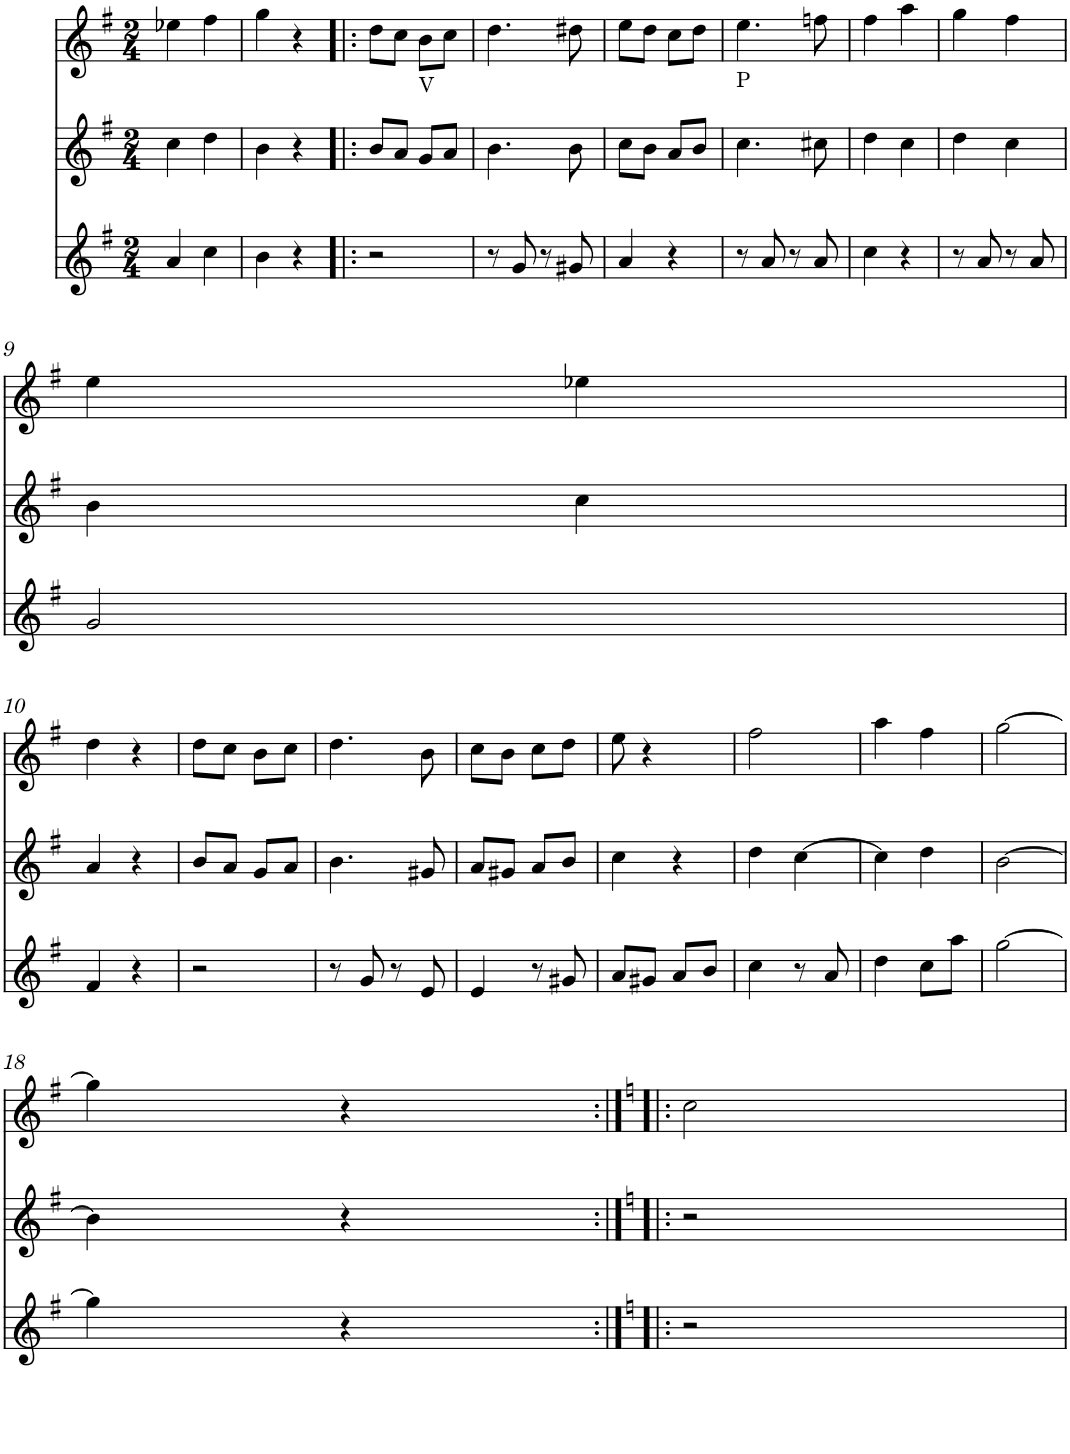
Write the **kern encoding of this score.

**kern	**kern	**kern
*part3	*part2	*part1
*staff3	*staff2	*staff1
*I"Piano	*I"Piano	*I"Piano
*I'Pno	*I'Pno	*I'Pno
*clefG2	*clefG2	*clefG2
*k[f#]	*k[f#]	*k[f#]
*M2/4	*M2/4	*M2/4
=1	=1	=1
4a/	4cc\	4ee-X\
4cc\	4dd\	4ff#\
=2	=2	=2
4b\	4b\	4gg\
4r	4r	4r
=3!|:	=3!|:	=3!|:
2r	8b/L	8dd\L
.	8a/J	8cc\J
!	!	!LO:TX:b:t=V
.	8g/L	8b\L
.	8a/J	8cc\J
=4	=4	=4
8r	4.b\	4.dd\
8g/	.	.
8r	.	.
8g#X/	8b\	8dd#X\
=5	=5	=5
4a/	8cc\L	8ee\L
.	8b\J	8dd\J
4r	8a/L	8cc\L
.	8b/J	8dd\J
=6	=6	=6
!	!	!LO:TX:b:t=P
8r	4.cc\	4.ee\
8a/	.	.
8r	.	.
8a/	8cc#X\	8ffn\
=7	=7	=7
4cc\	4dd\	4ff#\
4r	4cc\	4aa\
=8	=8	=8
8r	4dd\	4gg\
8a/	.	.
8r	4cc\	4ff#\
8a/	.	.
!!LO:LB:g=z
=9	=9	=9
2g/	4b\	4ee\
.	4cc\	4ee-X\
!!LO:LB:g=z
=10	=10	=10
4f#/	4a/	4dd\
4r	4r	4r
=11	=11	=11
2r	8b/L	8dd\L
.	8a/J	8cc\J
.	8g/L	8b\L
.	8a/J	8cc\J
=12	=12	=12
8r	4.b\	4.dd\
8g/	.	.
8r	.	.
8e/	8g#X/	8b\
=13	=13	=13
4e/	8a/L	8cc\L
.	8g#X/J	8b\J
8r	8a/L	8cc\L
8g#X/	8b/J	8dd\J
=14	=14	=14
8a/L	4cc\	8ee\
8g#X/J	.	4r
8a/L	4r	.
8b/J	.	8ryy
=15	=15	=15
4cc\	4dd\	2ff#\
8r	[4cc\	.
8a/	.	.
=16	=16	=16
4dd\	4cc\]	4aa\
8cc\L	4dd\	4ff#\
8aa\J	.	.
=17	=17	=17
[2gg\	[2b\	[2gg\
!!LO:LB:g=z
=18	=18	=18
4gg\]	4b\]	4gg\]
4r	4r	4r
=19:|!|:	=19:|!|:	=19:|!|:
*k[]	*k[]	*k[]
2r	2r	2cc\
=	=	=
*-	*-	*-
